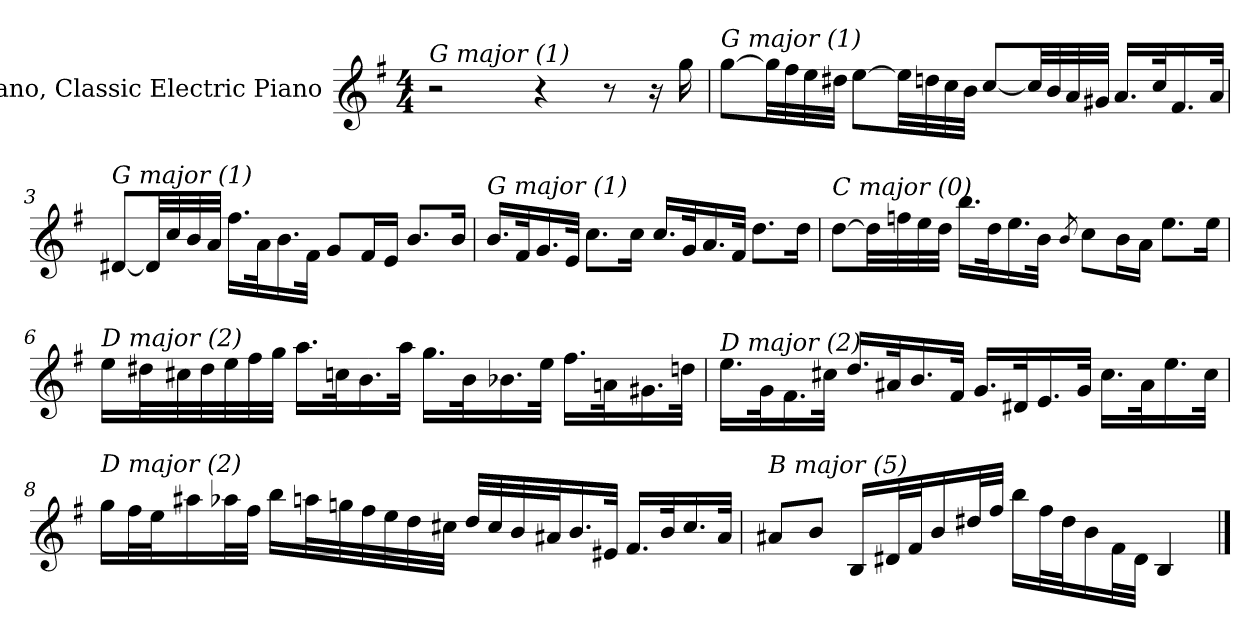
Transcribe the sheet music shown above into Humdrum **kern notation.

**kern
*part1
*staff1
*I"Piano, Classic Electric Piano
*I'Pno.
*clefG2
*k[f#]
*G:
*M4/4
*MM60
=1
!LO:TX:i:t=G major (1)
2r
4r
8r
16r
16gg\
=2
!LO:TX:i:t=G major (1)
[8gg\L
32gg\LL]
32ff#\
32ee\
32dd#X\JJJ
[8ee\L
32ee\LL]
32ddn\
32cc\
32b\JJJ
[8cc/L
32cc/LL]
32b/
32a/
32g#X/JJJ
16.a/LL
32cc/k
16.f#/
32a/JJk
=3
!LO:TX:i:t=G major (1)
[8d#X/L
32d#/LL]
32cc/
32b/
32a/JJJ
16.ff#\LL
32a\k
16.b\
32f#\JJk
8g/L
16f#/L
16e/JJ
8.b/L
16b/Jk
!!LO:LB:g=z
=4
!LO:TX:i:t=G major (1)
16.b/LL
32f#/k
16.g/
32e/JJk
8.cc\L
16cc\Jk
16.cc/LL
32g/k
16.a/
32f#/JJk
8.dd\L
16dd\Jk
=5
!LO:TX:i:t=C major (0)
[8dd\L
32dd\LL]
32ffn\
32ee\
32dd\JJJ
16.bb\LL
32dd\k
16.ee\
32b\JJk
8qb/
8cc\L
16b\L
16a\JJ
8.ee\L
16ee\Jk
!!LO:LB:g=z
=6
!LO:TX:i:t=D major (2)
16ee\LL
32dd#X\L
32cc#X\
32dd#\
32ee\
32ff#\
32gg\JJJ
16.aa\LL
32ccn\k
16.b\
32aa\JJk
16.gg\LL
32b\k
16.b-Xi\
32ee\JJk
16.ff#\LL
32an\k
16.g#X\
32ddn\JJk
!!LO:LB:g=z
=7
!LO:TX:i:t=D major (2)
16.ee\LL
32g\k
16.f#\
32cc#X\JJk
16.dd/LL
32a#X/k
16.b/
32f#/JJk
16.g/LL
32d#X/k
16.e/
32g/JJk
16.cc#\LL
32a#\k
16.ee\
32cc#\JJk
!!LO:LB:g=z
=8
!LO:TX:i:t=D major (2)
16gg\LL
32ff#\L
32ee\J
16aa#X\
32aa-Xi\L
32ff#\JJJ
16bb\LL
32aan\L
32ggn\
32ff#\
32ee\
32dd\
32cc#X\JJJ
32dd/LLL
32cc#/
32b/
32a#X/J
16.b/
32e#X/JJk
16.f#/LL
32b/k
16.cc#/
32a#/JJk
=9
!LO:TX:i:t=B major (5)
8a#X/L
8b/J
16B/LL
32d#X/L
32f#/J
16b/
32dd#X/L
32ff#/JJJ
16bb\LL
32ff#\L
32dd#\J
16b\
32f#\L
32d#\JJJ
4B/
==
*-
